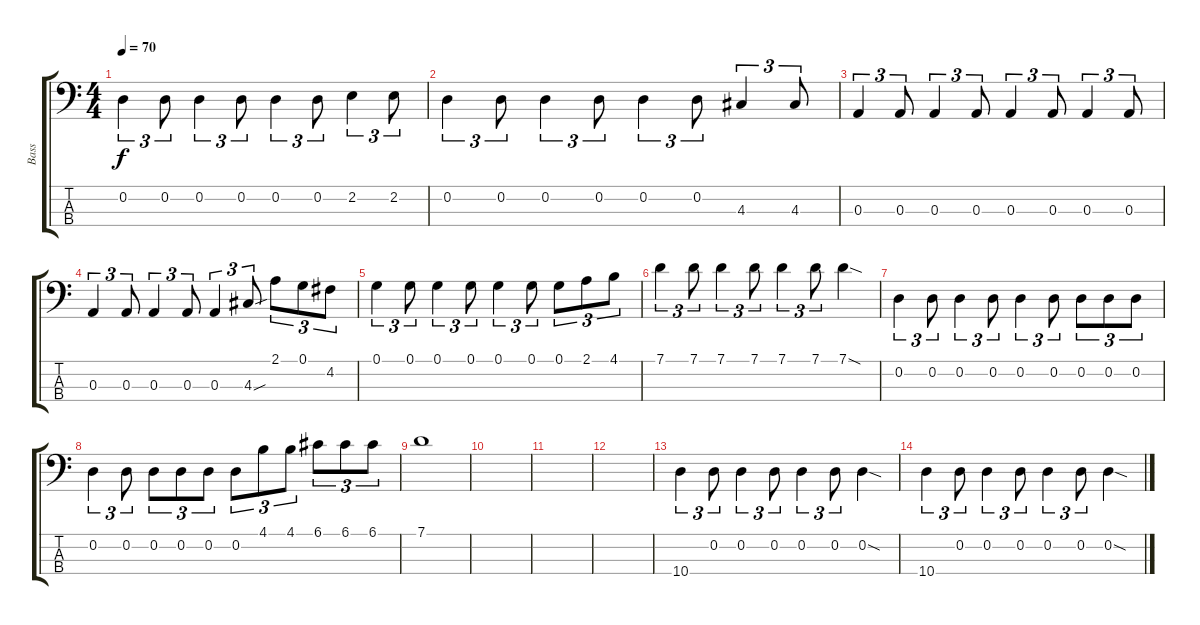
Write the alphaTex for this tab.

\track ("Bass" "Bass") {instrument fretlessbass}
\staff {score tabs}
\tuning (G2 D2 A1 E1) {hide}
\ts (4 4)
\tempo 70
\clef f4
\ks c
0.2.4{tu (3 2) dy f} 0.2.8{tu (3 2)} 0.2.4{tu (3 2)} 0.2.8{tu (3 2)} 0.2.4{tu (3 2)} 0.2.8{tu (3 2)} 2.2.4{tu (3 2)} 2.2.8{tu (3 2)} |
0.2.4{tu (3 2)} 0.2.8{tu (3 2)} 0.2.4{tu (3 2)} 0.2.8{tu (3 2)} 0.2.4{tu (3 2)} 0.2.8{tu (3 2)} 4.3.4{tu (3 2)} 4.3.8{tu (3 2)} |
0.3.4{tu (3 2)} 0.3.8{tu (3 2)} 0.3.4{tu (3 2)} 0.3.8{tu (3 2)} 0.3.4{tu (3 2)} 0.3.8{tu (3 2)} 0.3.4{tu (3 2)} 0.3.8{tu (3 2)} |
0.3.4{tu (3 2)} 0.3.8{tu (3 2)} 0.3.4{tu (3 2)} 0.3.8{tu (3 2)} 0.3.4{tu (3 2)} 4.3{sou}.8{tu (3 2)} 2.1.8{tu (3 2)} 0.1.8{tu (3 2)} 4.2.8{tu (3 2)} |
0.1.4{tu (3 2)} 0.1.8{tu (3 2)} 0.1.4{tu (3 2)} 0.1.8{tu (3 2)} 0.1.4{tu (3 2)} 0.1.8{tu (3 2)} 0.1.8{tu (3 2)} 2.1.8{tu (3 2)} 4.1.8{tu (3 2)} |
7.1.4{tu (3 2)} 7.1.8{tu (3 2)} 7.1.4{tu (3 2)} 7.1.8{tu (3 2)} 7.1.4{tu (3 2)} 7.1.8{tu (3 2)} 7.1{sod}.4 |
0.2.4{tu (3 2)} 0.2.8{tu (3 2)} 0.2.4{tu (3 2)} 0.2.8{tu (3 2)} 0.2.4{tu (3 2)} 0.2.8{tu (3 2)} 0.2.8{tu (3 2)} 0.2.8{tu (3 2)} 0.2.8{tu (3 2)} |
0.2.4{tu (3 2)} 0.2.8{tu (3 2)} 0.2.8{tu (3 2)} 0.2.8{tu (3 2)} 0.2.8{tu (3 2)} 0.2.8{tu (3 2)} 4.1.8{tu (3 2)} 4.1.8{tu (3 2)} 6.1.8{tu (3 2)} 6.1.8{tu (3 2)} 6.1.8{tu (3 2)} |
7.1.1 |
|
|
|
10.4.4{tu (3 2)} 0.2.8{tu (3 2)} 0.2.4{tu (3 2)} 0.2.8{tu (3 2)} 0.2.4{tu (3 2)} 0.2.8{tu (3 2)} 0.2{sod}.4 |
10.4.4{tu (3 2)} 0.2.8{tu (3 2)} 0.2.4{tu (3 2)} 0.2.8{tu (3 2)} 0.2.4{tu (3 2)} 0.2.8{tu (3 2)} 0.2{sod}.4
